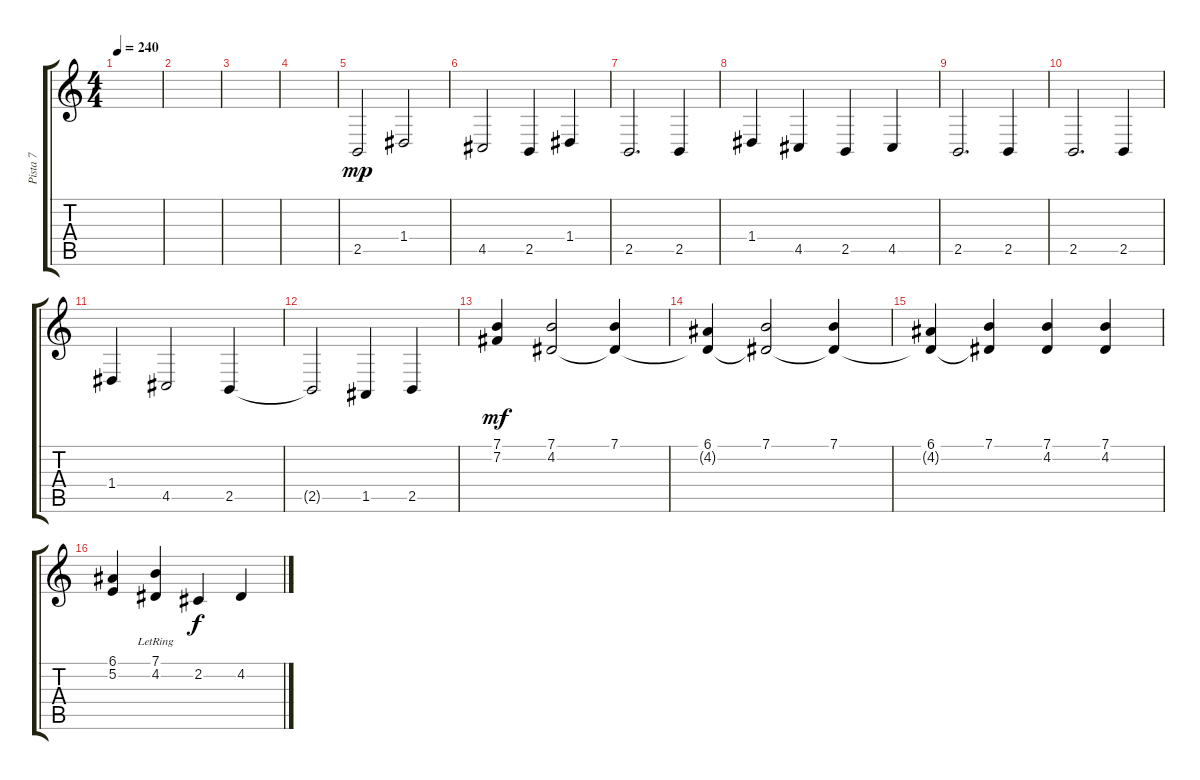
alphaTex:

\track ("Pista 7" "Pista 7") {instrument electricgrandpiano}
\staff {score tabs}
\tuning (E4 B3 G3 D3 A2 E2) {hide}
\ts (4 4)
\tempo 240
\clef g2
\ks c
|
|
|
|
2.5.2{dy mp} 1.4.2 |
4.5.2 2.5.4 1.4.4 |
2.5.2{d} 2.5.4 |
1.4.4 4.5.4 2.5.4 4.5.4 |
2.5.2{d} 2.5.4 |
2.5.2{d} 2.5.4 |
1.4.4 4.5.2 2.5.4 |
2.5{t}.2 1.5.4 2.5.4 |
(7.1 7.2).4{dy mf} (7.1 4.2).2 (7.1 4.2{t}).4 |
(6.1 4.2{t}).4 (7.1 4.2{t}).2 (7.1 4.2{t}).4 |
(6.1 4.2{t}).4 (7.1 4.2{t}).4 (7.1 4.2).4 (7.1 4.2).4 |
(6.1 5.2).4 (7.1{lr} 4.2).4 2.2.4{dy f} 4.2.4
